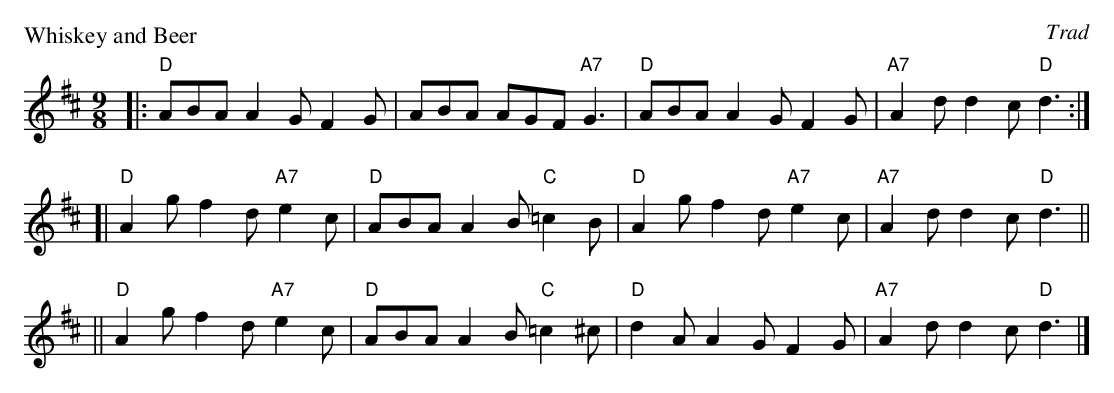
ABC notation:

X:1
P: Whiskey and Beer
O: Trad
M: 9/8
L: 1/8
K: D
|: "D"ABA A2G F2G | ABA AGF "A7"G3 | "D"ABA A2G F2G | "A7"A2d d2c "D"d3 :|
[| "D"A2g f2d "A7"e2c | "D"ABA A2B "C"=c2B | "D"A2g f2d "A7"e2c | "A7"A2d d2c "D"d3 ||
|| "D"A2g f2d "A7"e2c | "D"ABA A2B "C"=c2^c | "D"d2A A2G F2G | "A7"A2d d2c "D"d3 |]
